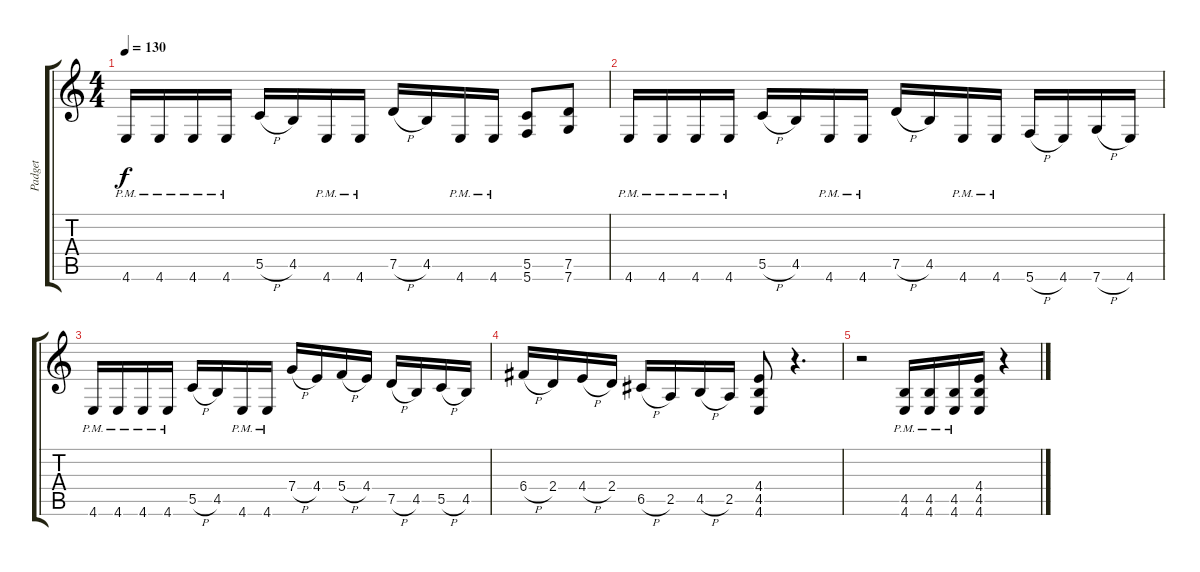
\track ("Padget" "Padget") {instrument distortionguitar}
\staff {score tabs}
\tuning (D4 A3 F3 C3 G2 C2) {hide}
\ts (4 4)
\tempo 130
\clef g2
\ks c
4.6{pm}.16{dy f} 4.6{pm}.16 4.6{pm}.16 4.6{pm}.16 5.5{h}.16 4.5.16 4.6{pm}.16 4.6{pm}.16 7.5{h}.16 4.5.16 4.6{pm}.16 4.6{pm}.16 (5.5 5.6).8 (7.5 7.6).8 |
4.6{pm}.16 4.6{pm}.16 4.6{pm}.16 4.6{pm}.16 5.5{h}.16 4.5.16 4.6{pm}.16 4.6{pm}.16 7.5{h}.16 4.5.16 4.6{pm}.16 4.6{pm}.16 5.6{h}.16 4.6.16 7.6{h}.16 4.6.16 |
4.6{pm}.16 4.6{pm}.16 4.6{pm}.16 4.6{pm}.16 5.5{h}.16 4.5.16 4.6{pm}.16 4.6{pm}.16 7.4{h}.16 4.4.16 5.4{h}.16 4.4.16 7.5{h}.16 4.5.16 5.5{h}.16 4.5.16 |
6.4{h}.16 2.4.16 4.4{h}.16 2.4.16 6.5{h}.16 2.5.16 4.5{h}.16 2.5.16 (4.4 4.5 4.6).8 r.4{d} |
r.2 (4.5{pm} 4.6{pm}).16 (4.5{pm} 4.6{pm}).16 (4.5{pm} 4.6{pm}).16 (4.4 4.5 4.6).16 r.4
